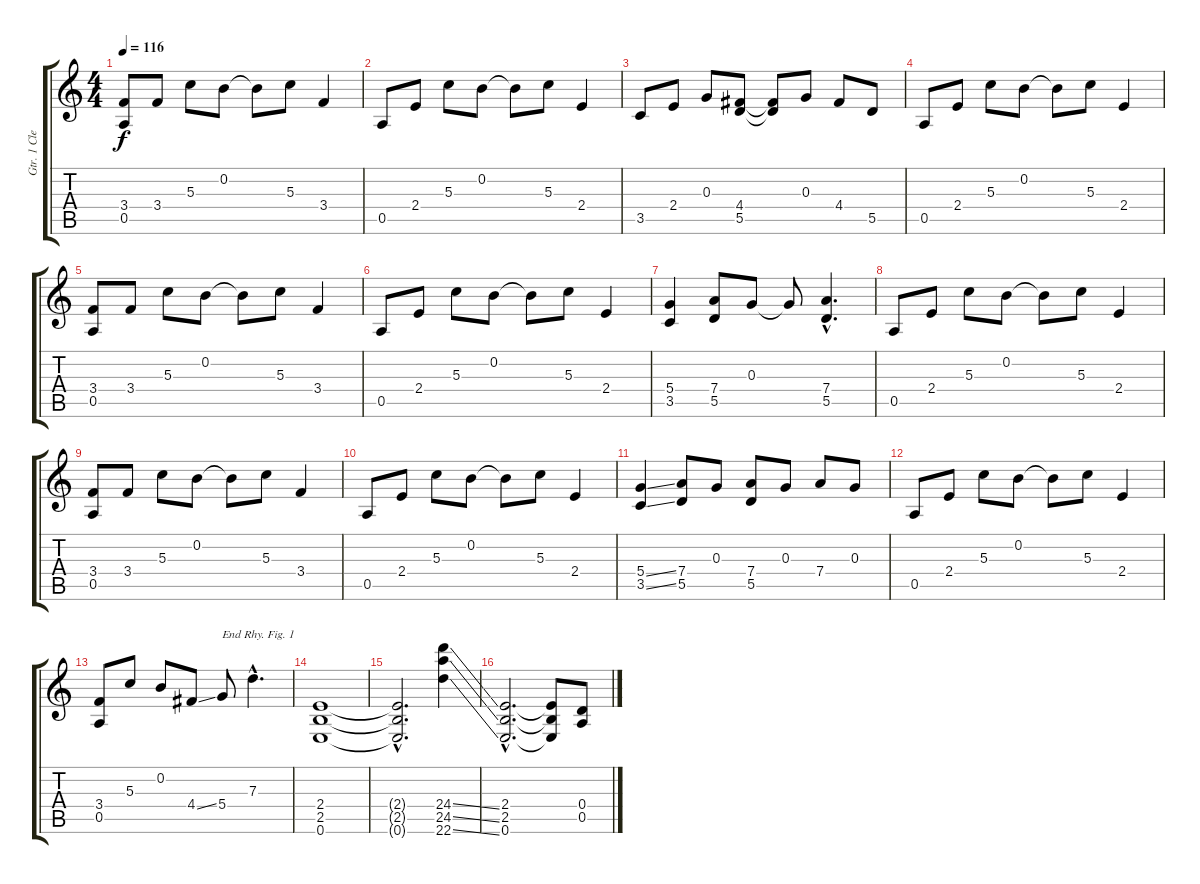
\track ("Gtr. 1 Clean pt. 2" "Gtr. 1 Cle") {instrument acousticguitarsteel}
\staff {score tabs}
\tuning (E4 B3 G3 D3 A2 E2) {hide}
\ts (4 4)
\tempo 116
\clef g2
\ks c
(3.4 0.5).8{dy f} 3.4.8 5.3.8 0.2.8 0.2{t}.8 5.3.8 3.4.4 |
0.5.8 2.4.8 5.3.8 0.2.8 0.2{t}.8 5.3.8 2.4.4 |
3.5.8 2.4.8 0.3.8 (4.4 5.5).8 (4.4{t} 5.5{t}).8 0.3.8 4.4.8 5.5.8 |
0.5.8 2.4.8 5.3.8 0.2.8 0.2{t}.8 5.3.8 2.4.4 |
(3.4 0.5).8 3.4.8 5.3.8 0.2.8 0.2{t}.8 5.3.8 3.4.4 |
0.5.8 2.4.8 5.3.8 0.2.8 0.2{t}.8 5.3.8 2.4.4 |
(5.4 3.5).4 (7.4 5.5).8 0.3.8 0.3{t}.8 (7.4{hac} 5.5{hac}).4{d} |
0.5.8 2.4.8 5.3.8 0.2.8 0.2{t}.8 5.3.8 2.4.4 |
(3.4 0.5).8 3.4.8 5.3.8 0.2.8 0.2{t}.8 5.3.8 3.4.4 |
0.5.8 2.4.8 5.3.8 0.2.8 0.2{t}.8 5.3.8 2.4.4 |
(5.4{ss} 3.5{ss}).4 (7.4 5.5).8 0.3.8 (7.4 5.5).8 0.3.8 7.4.8 0.3.8 |
0.5.8 2.4.8 5.3.8 0.2.8 0.2{t}.8 5.3.8 2.4.4 |
(3.4 0.5).8 5.3.8 0.2.8 4.4{ss}.8 5.4.8{txt "End Rhy. Fig. 1"} 7.3{hac}.4{d} |
(2.4 2.5 0.6).1 |
(2.4{hac t} 2.5{hac t} 0.6{hac t}).2{d} (24.4{ss} 24.5{ss} 22.6{ss}).4 |
(2.4{hac} 2.5{hac} 0.6{hac}).2{d} (2.4{t} 2.5{t} 0.6{t}).8 (0.4 0.5).8
